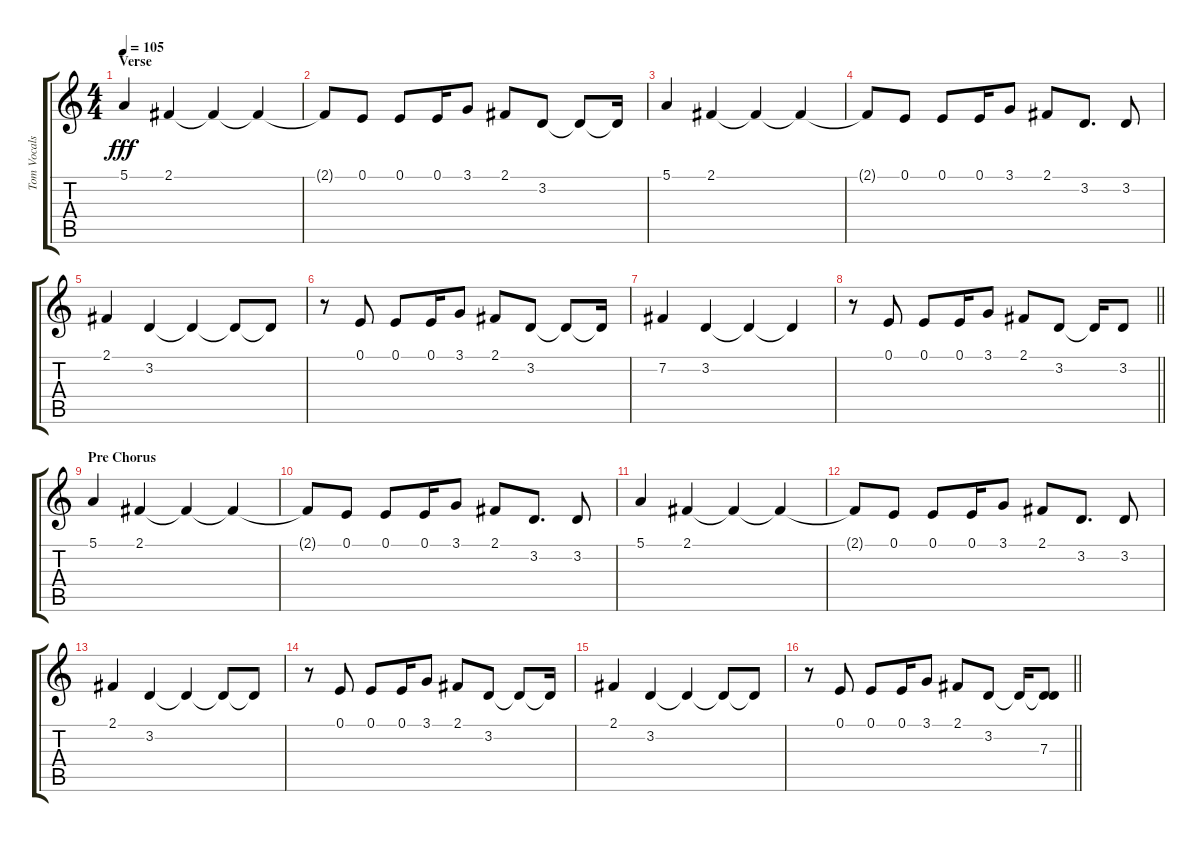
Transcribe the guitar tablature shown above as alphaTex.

\track ("Tom Vocals" "Tom Vocals") {instrument lead8bassandlead}
\staff {score tabs}
\tuning (E4 B3 G3 D3 A2 E2) {hide}
\ts (4 4)
\section ("" "Verse")
\tempo 105
\clef g2
\ks c
5.1.4{dy fff} 2.1.4 2.1{t}.4 2.1{t}.4 |
2.1{t}.8 0.1.8 0.1.8 0.1.16 3.1.8 2.1.8 3.2.8 3.2{t}.8 3.2{t}.16 |
5.1.4 2.1.4 2.1{t}.4 2.1{t}.4 |
2.1{t}.8 0.1.8 0.1.8 0.1.16 3.1.8 2.1.8 3.2.8{d} 3.2.8 |
2.1.4 3.2.4 3.2{t}.4 3.2{t}.8 3.2{t}.8 |
r.8 0.1.8 0.1.8 0.1.16 3.1.8 2.1.8 3.2.8 3.2{t}.8 3.2{t}.16 |
7.2.4 3.2.4 3.2{t}.4 3.2{t}.4 |
\barLineRight lightlight
r.8 0.1.8 0.1.8 0.1.16 3.1.8 2.1.8 3.2.8 3.2{t}.16 3.2.8 |
\section ("" "Pre Chorus")
5.1.4 2.1.4 2.1{t}.4 2.1{t}.4 |
2.1{t}.8 0.1.8 0.1.8 0.1.16 3.1.8 2.1.8 3.2.8{d} 3.2.8 |
5.1.4 2.1.4 2.1{t}.4 2.1{t}.4 |
2.1{t}.8 0.1.8 0.1.8 0.1.16 3.1.8 2.1.8 3.2.8{d} 3.2.8 |
2.1.4 3.2.4 3.2{t}.4 3.2{t}.8 3.2{t}.8 |
r.8 0.1.8 0.1.8 0.1.16 3.1.8 2.1.8 3.2.8 3.2{t}.8 3.2{t}.16 |
2.1.4 3.2.4 3.2{t}.4 3.2{t}.8 3.2{t}.8 |
\barLineRight lightlight
r.8 0.1.8 0.1.8 0.1.16 3.1.8 2.1.8 3.2.8 3.2{t}.16 (3.2{t} 7.3).8
